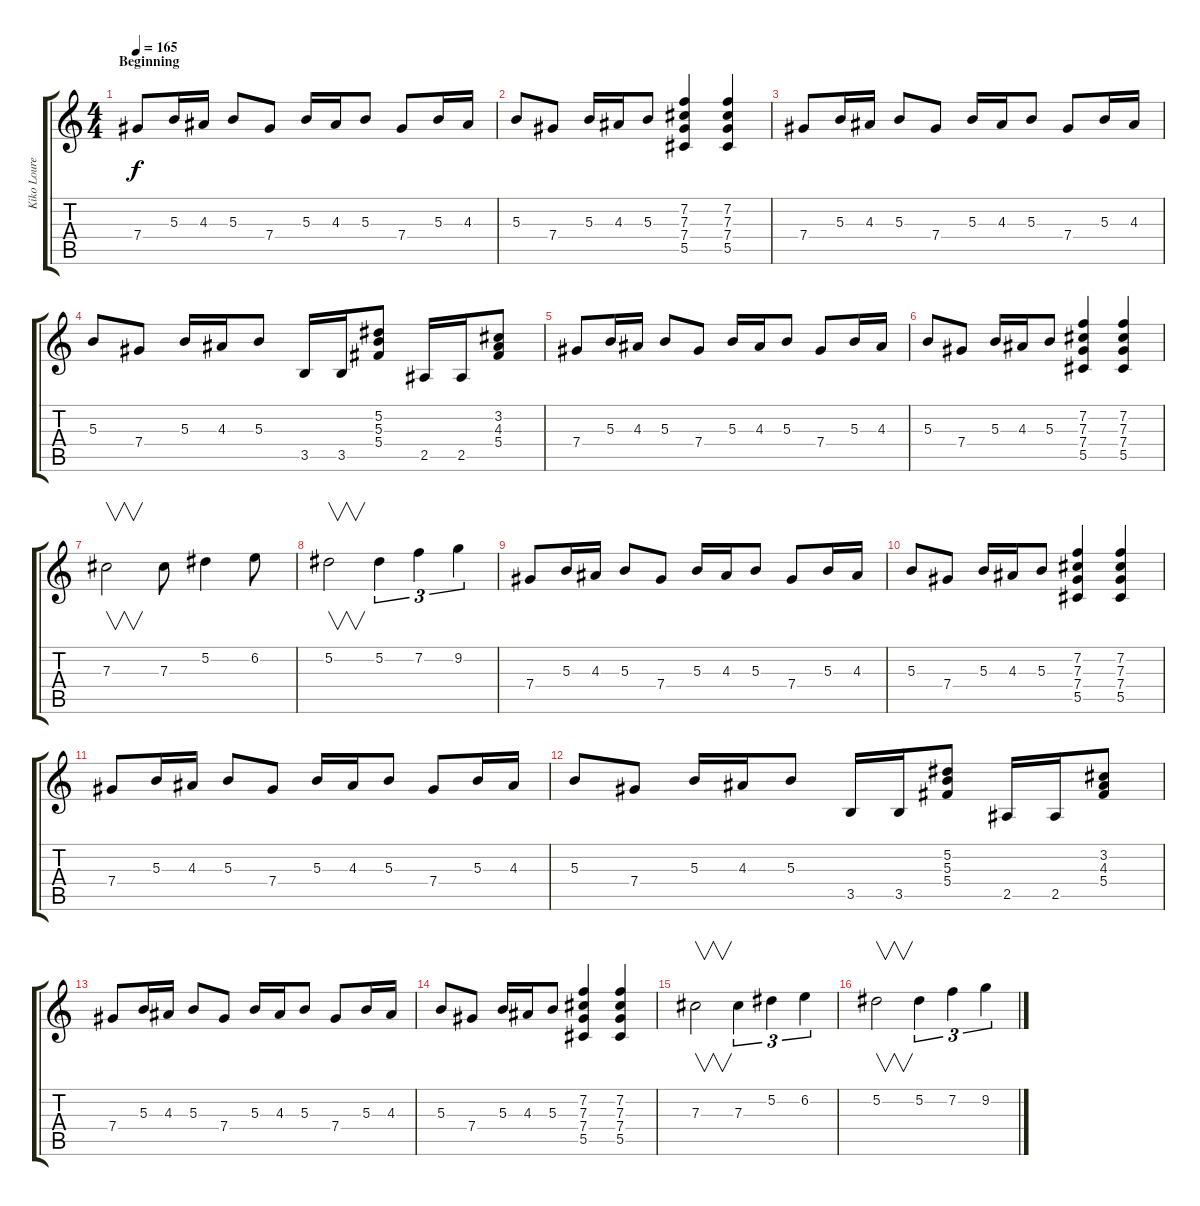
\track ("Kiko Loureiro" "Kiko Loure") {instrument distortionguitar}
\staff {score tabs}
\tuning (Eb4 Bb3 Gb3 Db3 Ab2 Eb2) {hide}
\ts (4 4)
\section ("" "Beginning")
\tempo 165
\clef g2
\ks c
7.4.8{dy f instrument distortionguitar} 5.3.16 4.3.16 5.3.8 7.4.8 5.3.16 4.3.16 5.3.8 7.4.8 5.3.16 4.3.16 |
5.3.8 7.4.8 5.3.16 4.3.16 5.3.8 (7.2 7.3 7.4 5.5).4 (7.2 7.3 7.4 5.5).4 |
7.4.8 5.3.16 4.3.16 5.3.8 7.4.8 5.3.16 4.3.16 5.3.8 7.4.8 5.3.16 4.3.16 |
5.3.8 7.4.8 5.3.16 4.3.16 5.3.8 3.5.16 3.5.16 (5.2 5.3 5.4).8 2.5.16 2.5.16 (3.2 4.3 5.4).8 |
7.4.8 5.3.16 4.3.16 5.3.8 7.4.8 5.3.16 4.3.16 5.3.8 7.4.8 5.3.16 4.3.16 |
5.3.8 7.4.8 5.3.16 4.3.16 5.3.8 (7.2 7.3 7.4 5.5).4 (7.2 7.3 7.4 5.5).4 |
7.3.2{v volume 16} 7.3.8 5.2.4 6.2.8 |
5.2.2{v} 5.2.4{tu (3 2)} 7.2.4{tu (3 2)} 9.2.4{tu (3 2)} |
7.4.8{volume 14} 5.3.16 4.3.16 5.3.8 7.4.8 5.3.16 4.3.16 5.3.8 7.4.8 5.3.16 4.3.16 |
5.3.8 7.4.8 5.3.16 4.3.16 5.3.8 (7.2 7.3 7.4 5.5).4 (7.2 7.3 7.4 5.5).4 |
7.4.8 5.3.16 4.3.16 5.3.8 7.4.8 5.3.16 4.3.16 5.3.8 7.4.8 5.3.16 4.3.16 |
5.3.8 7.4.8 5.3.16 4.3.16 5.3.8 3.5.16 3.5.16 (5.2 5.3 5.4).8 2.5.16 2.5.16 (3.2 4.3 5.4).8 |
7.4.8 5.3.16 4.3.16 5.3.8 7.4.8 5.3.16 4.3.16 5.3.8 7.4.8 5.3.16 4.3.16 |
5.3.8 7.4.8 5.3.16 4.3.16 5.3.8 (7.2 7.3 7.4 5.5).4 (7.2 7.3 7.4 5.5).4 |
7.3.2{v volume 16} 7.3.4{tu (3 2)} 5.2.4{tu (3 2)} 6.2.4{tu (3 2)} |
5.2.2{v} 5.2.4{tu (3 2)} 7.2.4{tu (3 2)} 9.2.4{tu (3 2)}
